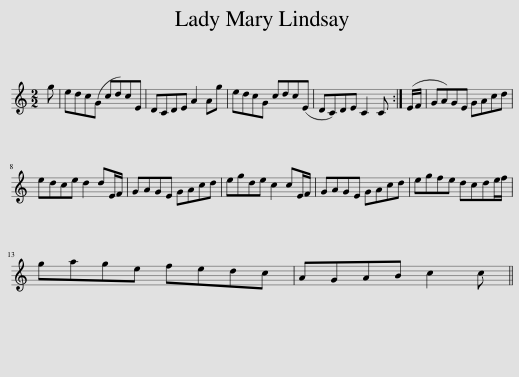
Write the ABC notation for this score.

X:1
L:1/8
M:2/2
I:linebreak $
K:C
V:1 treble
V:1
 g | edc(G cd)cE | DCDE A2 Ag | edcG cdc(E | DC)DE C2 C :| %5
 (E/F/ | GA)GE GAcd |$ edce d2 dE/F/ | GAGE GAcd | egde c2 cE/F/ | %10
 GAGE GAcd | egfe dcde/f/ |$ gage fedc | AGAB c2 c || %14
